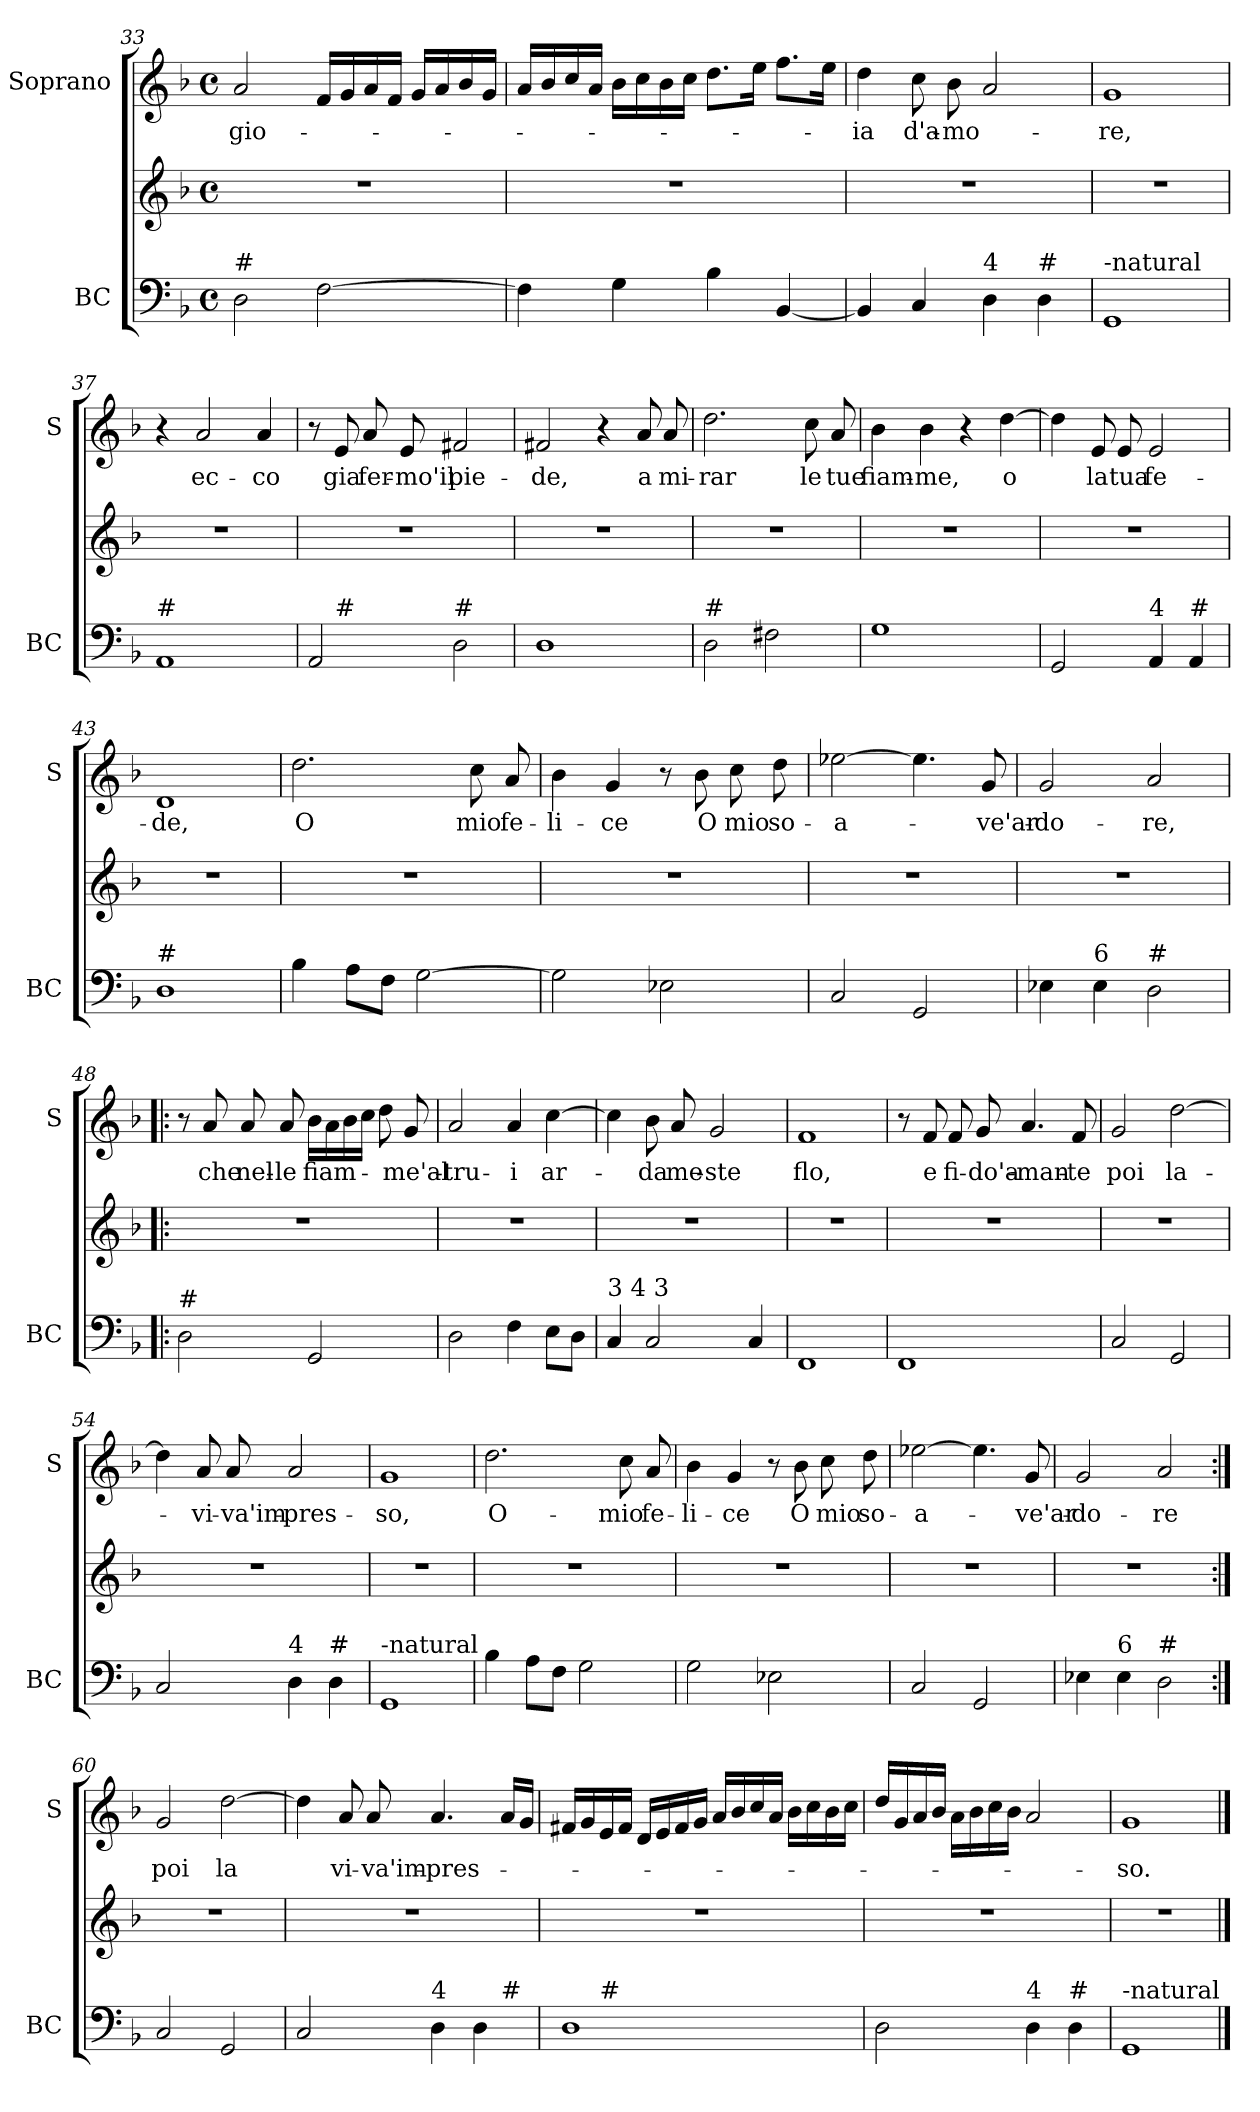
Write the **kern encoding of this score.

**kern	**kern	**kern	**text
*part2	*part2	*part1	*part1
*staff3	*staff2	*staff1	*staff1
*I"BC	*	*I"Soprano	*
*I'BC	*	*I'S	*
*clefF4	*clefG2	*clefG2	*
*k[b-]	*k[b-]	*k[b-]	*
*F:	*F:	*F:	*
*M4/4	*M4/4	*M4/4	*
*met(c)	*met(c)	*met(c)	*
=33	=33	=33	=33
!LO:TX:a:t=#	!	!	!
!	!	!	!LO:LY:b
2D\	1r	2a/	gio-
[2F\	.	16f/LL	.
.	.	16g/	.
.	.	16a/	.
.	.	16f/JJ	.
.	.	16g/LL	.
.	.	16a/	.
.	.	16b-/	.
.	.	16g/JJ	.
=34	=34	=34	=34
4F\]	1r	16a/LL	.
.	.	16b-/	.
.	.	16cc/	.
.	.	16a/JJ	.
4G\	.	16b-\LL	.
.	.	16cc\	.
.	.	16b-\	.
.	.	16cc\JJ	.
4B-\	.	8.dd\L	.
.	.	16ee\Jk	.
[4BB-/	.	8.ff\L	.
.	.	16ee\Jk	.
!!LO:LB:g=z
=35	=35	=35	=35
!	!	!	!LO:LY:b
4BB-/]	1r	4dd\	-ia
!	!	!	!LO:LY:b
4C/	.	8cc\	d'a-
!	!	!	!LO:LY:b
.	.	8b-\	-mo-
!LO:TX:a:t=4	!	!	!
4D\	.	2a/	.
!LO:TX:a:t=#	!	!	!
4D\	.	.	.
=36	=36	=36	=36
!LO:TX:a:t=-natural	!	!	!
!	!	!	!LO:LY:b
1GG	1r	1g	-re,
=37	=37	=37	=37
!LO:TX:a:t=#	!	!	!
1AA	1r	4r	.
!	!	!	!LO:LY:b
.	.	2a/	ec-
!	!	!	!LO:LY:b
.	.	4a/	-co
=38	=38	=38	=38
*^	*	*	*
2AA/	8ryy	1r	8r	.
!	!LO:TX:a:t=#	!	!	!
!	!	!	!	!LO:LY:b
.	2..ryy	.	8e/	gia
!	!	!	!	!LO:LY:b
.	.	.	8a/	fer-
!	!	!	!	!LO:LY:b
.	.	.	8e/	-mo'il
!LO:TX:a:t=#	!	!	!	!
!	!	!	!	!LO:LY:b
2D\	.	.	2f#X/	pie-
=39	=39	=39	=39	=39
!LO:TX:a:t=#	!	!	!	!
!	!	!	!	!LO:LY:b
*v	*v	*	*	*
1D	1r	2f#X/	-de,
.	.	4r	.
!	!	!	!LO:LY:b
.	.	8a/	a
!	!	!	!LO:LY:b
.	.	8a/	mi-
!!LO:LB:g=z
=40	=40	=40	=40
!LO:TX:a:t=#	!	!	!
!	!	!	!LO:LY:b
2D\	1r	2.dd\	-rar
2F#X\	.	.	.
!	!	!	!LO:LY:b
.	.	8cc\	le
!	!	!	!LO:LY:b
.	.	8a/	tue
=41	=41	=41	=41
!	!	!	!LO:LY:b
1G	1r	4b-\	fiam-
!	!	!	!LO:LY:b
.	.	4b-\	-me,
.	.	4r	.
!	!	!	!LO:LY:b
.	.	[4dd\	o
=42	=42	=42	=42
2GG/	1r	4dd\]	.
!	!	!	!LO:LY:b
.	.	8e/	la
!	!	!	!LO:LY:b
.	.	8e/	tua
!LO:TX:a:t=4	!	!	!
!	!	!	!LO:LY:b
4AA/	.	2e/	fe-
!LO:TX:a:t=#	!	!	!
4AA/	.	.	.
=43	=43	=43	=43
!LO:TX:a:t=#	!	!	!
!	!	!	!LO:LY:b
1D	1r	1d	-de,
!!LO:LB:g=z
=44	=44	=44	=44
!	!	!	!LO:LY:b
4B-\	1r	2.dd\	O
8A\L	.	.	.
8F\J	.	.	.
[2G\	.	.	.
!	!	!	!LO:LY:b
.	.	8cc\	mio
!	!	!	!LO:LY:b
.	.	8a/	fe-
=45	=45	=45	=45
!	!	!	!LO:LY:b
2G\]	1r	4b-\	-li-
!	!	!	!LO:LY:b
.	.	4g/	-ce
2E-X\	.	8r	.
!	!	!	!LO:LY:b
.	.	8b-\	O
!	!	!	!LO:LY:b
.	.	8cc\	mio
!	!	!	!LO:LY:b
.	.	8dd\	so-
=46	=46	=46	=46
!	!	!	!LO:LY:b
2C/	1r	[2ee-X\	-a-
2GG/	.	4.ee-\]	.
!	!	!	!LO:LY:b
.	.	8g/	-ve'ar-
=47	=47	=47	=47
!	!	!	!LO:LY:b
4E-X\	1r	2g/	-do-
!LO:TX:a:t=6	!	!	!
4E-\	.	.	.
!LO:TX:a:t=#	!	!	!
!	!	!	!LO:LY:b
2D\	.	2a/	-re,
!!LO:PB:g=z
=48!|:	=48!|:	=48!|:	=48!|:
!LO:TX:a:t=#	!	!	!
2D\	1r	8r	.
!	!	!	!LO:LY:b
.	.	8a/	che
!	!	!	!LO:LY:b
.	.	8a/	nel-
!	!	!	!LO:LY:b
.	.	8a/	-le
!	!	!	!LO:LY:b
2GG/	.	16b-\LL	fiam-
.	.	16a\	.
.	.	16b-\	.
.	.	16cc\JJ	.
.	.	8dd\	.
!	!	!	!LO:LY:b
.	.	8g/	-me'al-
=49	=49	=49	=49
!	!	!	!LO:LY:b
2D\	1r	2a/	-tru-
!	!	!	!LO:LY:b
4F\	.	4a/	-i
!	!	!	!LO:LY:b
8E\L	.	[4cc\	ar-
8D\J	.	.	.
=50	=50	=50	=50
!LO:TX:a:t=3         4                   3	!	!	!
4C/	1r	4cc\]	.
!	!	!	!LO:LY:b
2C/	.	8b-\	-da
!	!	!	!LO:LY:b
.	.	8a/	me-
!	!	!	!LO:LY:b
.	.	2g/	-ste
4C/	.	.	.
!!LO:LB:g=z
=51	=51	=51	=51
!	!	!	!LO:LY:b
1FF	1r	1f	flo,
=52	=52	=52	=52
1FF	1r	8r	.
!	!	!	!LO:LY:b
.	.	8f/	e
!	!	!	!LO:LY:b
.	.	8f/	fi-
!	!	!	!LO:LY:b
.	.	8g/	-do'a-
!	!	!	!LO:LY:b
.	.	4.a/	-man-
!	!	!	!LO:LY:b
.	.	8f/	-te
=53	=53	=53	=53
!	!	!	!LO:LY:b
2C/	1r	2g/	poi
!	!	!	!LO:LY:b
2GG/	.	[2dd\	la-
=54	=54	=54	=54
2C/	1r	4dd\]	.
!	!	!	!LO:LY:b
.	.	8a/	-vi-
!	!	!	!LO:LY:b
.	.	8a/	-va'im-
!LO:TX:a:t=4	!	!	!
!	!	!	!LO:LY:b
4D\	.	2a/	-pres-
!LO:TX:a:t=#	!	!	!
4D\	.	.	.
=55	=55	=55	=55
!LO:TX:a:t=-natural	!	!	!
!	!	!	!LO:LY:b
1GG	1r	1g	-so,
!!LO:LB:g=z
=56	=56	=56	=56
!	!	!	!LO:LY:b
4B-\	1r	2.dd\	O-
8A\L	.	.	.
8F\J	.	.	.
2G\	.	.	.
!	!	!	!LO:LY:b
.	.	8cc\	-mio
!	!	!	!LO:LY:b
.	.	8a/	fe-
=57	=57	=57	=57
!	!	!	!LO:LY:b
2G\	1r	4b-\	-li-
!	!	!	!LO:LY:b
.	.	4g/	-ce
2E-X\	.	8r	.
!	!	!	!LO:LY:b
.	.	8b-\	O
!	!	!	!LO:LY:b
.	.	8cc\	mio
!	!	!	!LO:LY:b
.	.	8dd\	so-
=58	=58	=58	=58
!	!	!	!LO:LY:b
2C/	1r	[2ee-X\	-a-
2GG/	.	4.ee-\]	.
!	!	!	!LO:LY:b
.	.	8g/	-ve'ar-
=59	=59	=59	=59
!	!	!	!LO:LY:b
4E-X\	1r	2g/	-do-
!LO:TX:a:t=6	!	!	!
4E-\	.	.	.
!LO:TX:a:t=#	!	!	!
!	!	!	!LO:LY:b
2D\	.	2a/	-re
=60:|!	=60:|!	=60:|!	=60:|!
!	!	!	!LO:LY:b
2C/	1r	2g/	poi
!	!	!	!LO:LY:b
2GG/	.	[2dd\	la
!!LO:LB:g=z
=61	=61	=61	=61
*^	*	*	*
2C/	2..ryy	1r	4dd\]	.
!	!	!	!	!LO:LY:b
.	.	.	8a/	vi-
!	!	!	!	!LO:LY:b
.	.	.	8a/	-va'im-
!LO:TX:a:t=4	!	!	!	!
!	!	!	!	!LO:LY:b
4D\	.	.	4.a/	-pres-
4D\	.	.	.	.
!	!LO:TX:a:t=#	!	!	!
.	8ryy	.	16a/LL	.
.	.	.	16g/JJ	.
=62	=62	=62	=62	=62
1D	8ryy	1r	16f#X/LL	.
.	.	.	16g/	.
!	!LO:TX:a:t=#	!	!	!
.	2..ryy	.	16e/	.
.	.	.	16f#/JJ	.
.	.	.	16d/LL	.
.	.	.	16e/	.
.	.	.	16f#/	.
.	.	.	16g/JJ	.
.	.	.	16a/LL	.
.	.	.	16b-/	.
.	.	.	16cc/	.
.	.	.	16a/JJ	.
.	.	.	16b-\LL	.
.	.	.	16cc\	.
.	.	.	16b-\	.
.	.	.	16cc\JJ	.
*v	*v	*	*	*
=63	=63	=63	=63
2D\	1r	16dd/LL	.
.	.	16g/	.
.	.	16a/	.
.	.	16b-/JJ	.
.	.	16a\LL	.
.	.	16b-\	.
.	.	16cc\	.
.	.	16b-\JJ	.
!LO:TX:a:t=4	!	!	!
4D\	.	2a/	.
!LO:TX:a:t=#	!	!	!
4D\	.	.	.
=64	=64	=64	=64
!LO:TX:a:t=-natural	!	!	!
!	!	!	!LO:LY:b
1GG	1r	1g	-so.
==	==	==	==
*-	*-	*-	*-
